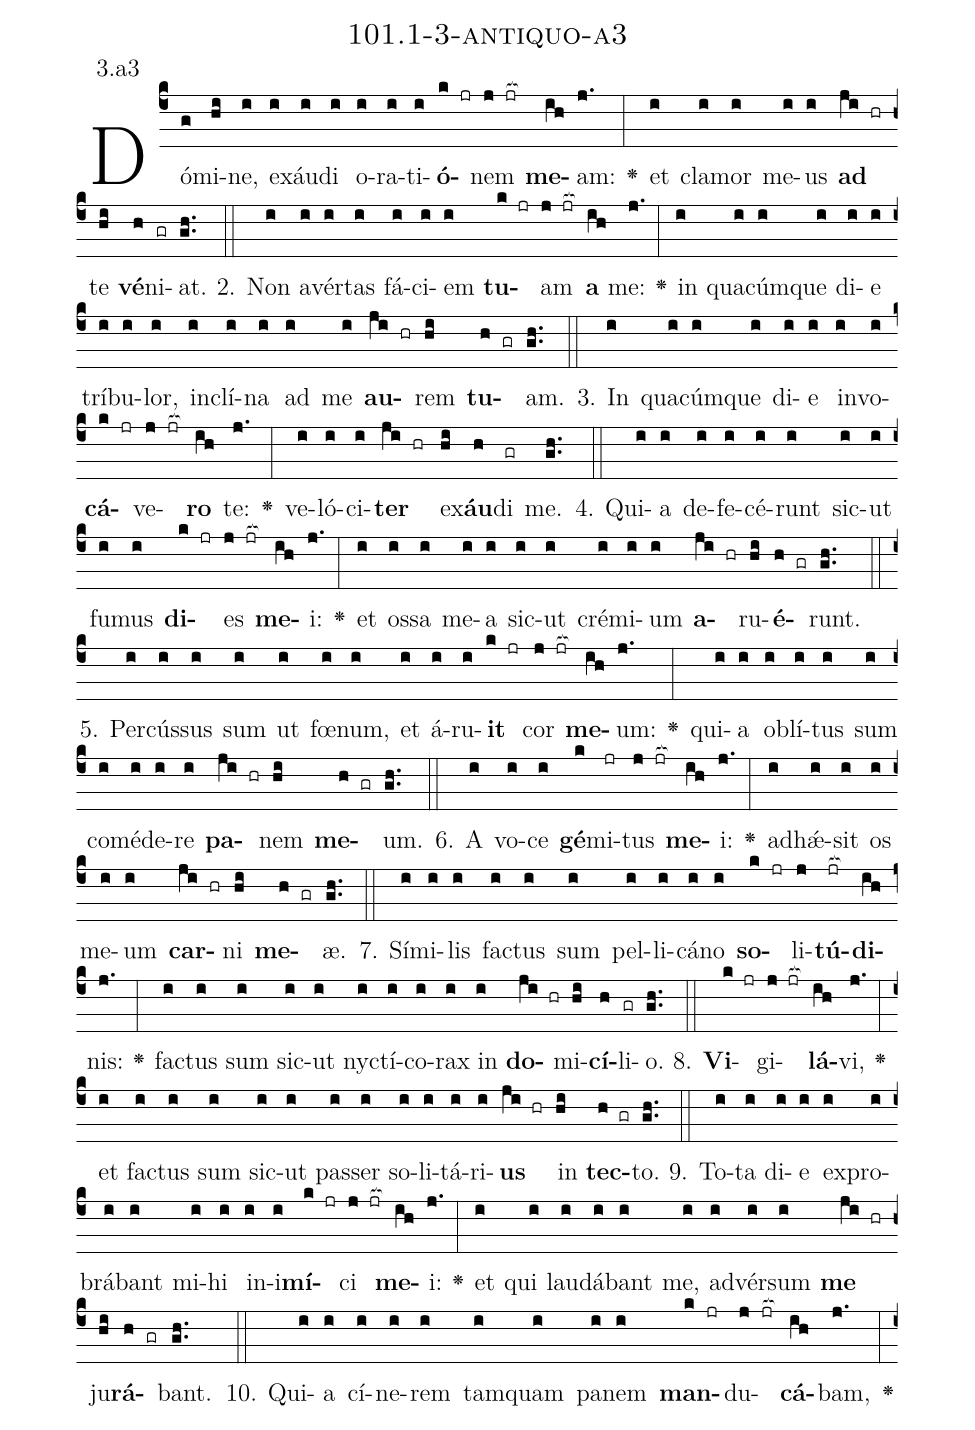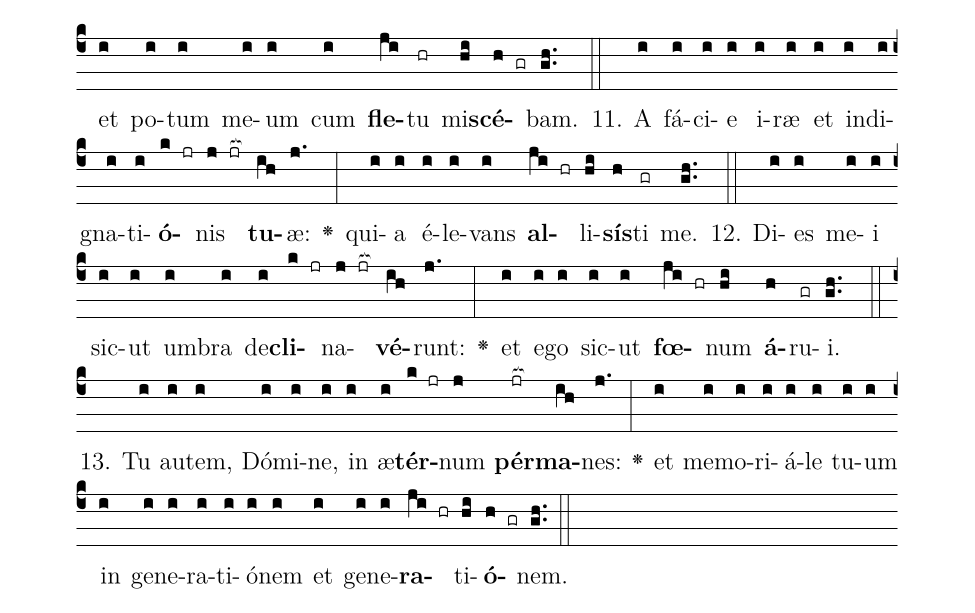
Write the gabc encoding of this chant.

name: 101.1-3-antiquo-a3;
annotation: 3.a3;
%%
(c4)Dó(g)mi(hi)ne,(i) ex(i)áu(i)di(i) o(i)ra(i)ti(i)<b>ó</b>(k jr)nem(j jr[ocb:1{]) <b>me</b>(ih[ocb:0}])am:(j.) <v>\greheightstar</v>(:) et(i) cla(i)mor(i) me(i)us(i) <b>ad</b>(ji hr) te(hi) <b>vé</b>(h)ni(gr)at.(gh..) (::)
2. Non(i) a(i)vér(i)tas(i) fá(i)ci(i)em(i) <b>tu</b>(k jr)am(j jr[ocb:1{]) <b>a</b>(ih[ocb:0}]) me:(j.) <v>\greheightstar</v>(:) in(i) qua(i)cúm(i)que(i) di(i)e(i) trí(i)bu(i)lor,(i) in(i)clí(i)na(i) ad(i) me(i) <b>au</b>(ji hr)rem(hi) <b>tu</b>(h gr)am.(gh..) (::)
3. In(i) qua(i)cúm(i)que(i) di(i)e(i) in(i)vo(i)<b>cá</b>(k jr)ve(j jr[ocb:1{])<b>ro</b>(ih[ocb:0}]) te:(j.) <v>\greheightstar</v>(:) ve(i)ló(i)ci(i)<b>ter</b>(ji hr) ex(hi)<b>áu</b>(h)di(gr) me.(gh..) (::)
4. Qui(i)a(i) de(i)fe(i)cé(i)runt(i) sic(i)ut(i) fu(i)mus(i) <b>di</b>(k jr)es(j jr[ocb:1{]) <b>me</b>(ih[ocb:0}])i:(j.) <v>\greheightstar</v>(:) et(i) os(i)sa(i) me(i)a(i) sic(i)ut(i) cré(i)mi(i)um(i) <b>a</b>(ji hr)ru(hi)<b>é</b>(h gr)runt.(gh..) (::)
5. Per(i)cús(i)sus(i) sum(i) ut(i) fœ(i)num,(i) et(i) á(i)ru(i)<b>it</b>(k jr) cor(j jr[ocb:1{]) <b>me</b>(ih[ocb:0}])um:(j.) <v>\greheightstar</v>(:) qui(i)a(i) ob(i)lí(i)tus(i) sum(i) com(i)é(i)de(i)re(i) <b>pa</b>(ji hr)nem(hi) <b>me</b>(h gr)um.(gh..) (::)
6. A(i) vo(i)ce(i) <b>gé</b>(k)mi(jr)tus(j jr[ocb:1{]) <b>me</b>(ih[ocb:0}])i:(j.) <v>\greheightstar</v>(:) ad(i)hǽ(i)sit(i) os(i) me(i)um(i) <b>car</b>(ji hr)ni(hi) <b>me</b>(h gr)æ.(gh..) (::)
7. Sí(i)mi(i)lis(i) fac(i)tus(i) sum(i) pel(i)li(i)cá(i)no(i) <b>so</b>(k jr)li(j)<b>tú</b>(jr[ocb:1{])<b>di</b>(ih[ocb:0}])nis:(j.) <v>\greheightstar</v>(:) fac(i)tus(i) sum(i) sic(i)ut(i) nyc(i)tí(i)co(i)rax(i) in(i) <b>do</b>(ji hr)mi(hi)<b>cí</b>(h)li(gr)o.(gh..) (::)
8. <b>Vi</b>(k jr)gi(j jr[ocb:1{])<b>lá</b>(ih[ocb:0}])vi,(j.) <v>\greheightstar</v>(:) et(i) fac(i)tus(i) sum(i) sic(i)ut(i) pas(i)ser(i) so(i)li(i)tá(i)ri(i)<b>us</b>(ji hr) in(hi) <b>tec</b>(h gr)to.(gh..) (::)
9. To(i)ta(i) di(i)e(i) ex(i)pro(i)brá(i)bant(i) mi(i)hi(i) in(i)i(i)<b>mí</b>(k jr)ci(j jr[ocb:1{]) <b>me</b>(ih[ocb:0}])i:(j.) <v>\greheightstar</v>(:) et(i) qui(i) lau(i)dá(i)bant(i) me,(i) ad(i)vér(i)sum(i) <b>me</b>(ji hr) ju(hi)<b>rá</b>(h gr)bant.(gh..) (::)
10. Qui(i)a(i) cí(i)ne(i)rem(i) tam(i)quam(i) pa(i)nem(i) <b>man</b>(k jr)du(j jr[ocb:1{])<b>cá</b>(ih[ocb:0}])bam,(j.) <v>\greheightstar</v>(:) et(i) po(i)tum(i) me(i)um(i) cum(i) <b>fle</b>(ji)tu(hr) mi(hi)<b>scé</b>(h gr)bam.(gh..) (::)
11. A(i) fá(i)ci(i)e(i) i(i)ræ(i) et(i) in(i)di(i)gna(i)ti(i)<b>ó</b>(k jr)nis(j jr[ocb:1{]) <b>tu</b>(ih[ocb:0}])æ:(j.) <v>\greheightstar</v>(:) qui(i)a(i) é(i)le(i)vans(i) <b>al</b>(ji hr)li(hi)<b>sís</b>(h)ti(gr) me.(gh..) (::)
12. Di(i)es(i) me(i)i(i) sic(i)ut(i) um(i)bra(i) de(i)<b>cli</b>(k jr)na(j jr[ocb:1{])<b>vé</b>(ih[ocb:0}])runt:(j.) <v>\greheightstar</v>(:) et(i) e(i)go(i) sic(i)ut(i) <b>fœ</b>(ji hr)num(hi) <b>á</b>(h)ru(gr)i.(gh..) (::)
13. Tu(i) au(i)tem,(i) Dó(i)mi(i)ne,(i) in(i) æ(i)<b>tér</b>(k jr)num(j) <b>pér</b>(jr[ocb:1{])<b>ma</b>(ih[ocb:0}])nes:(j.) <v>\greheightstar</v>(:) et(i) me(i)mo(i)ri(i)á(i)le(i) tu(i)um(i) in(i) ge(i)ne(i)ra(i)ti(i)ó(i)nem(i) et(i) ge(i)ne(i)<b>ra</b>(ji hr)ti(hi)<b>ó</b>(h gr)nem.(gh..) (::)
